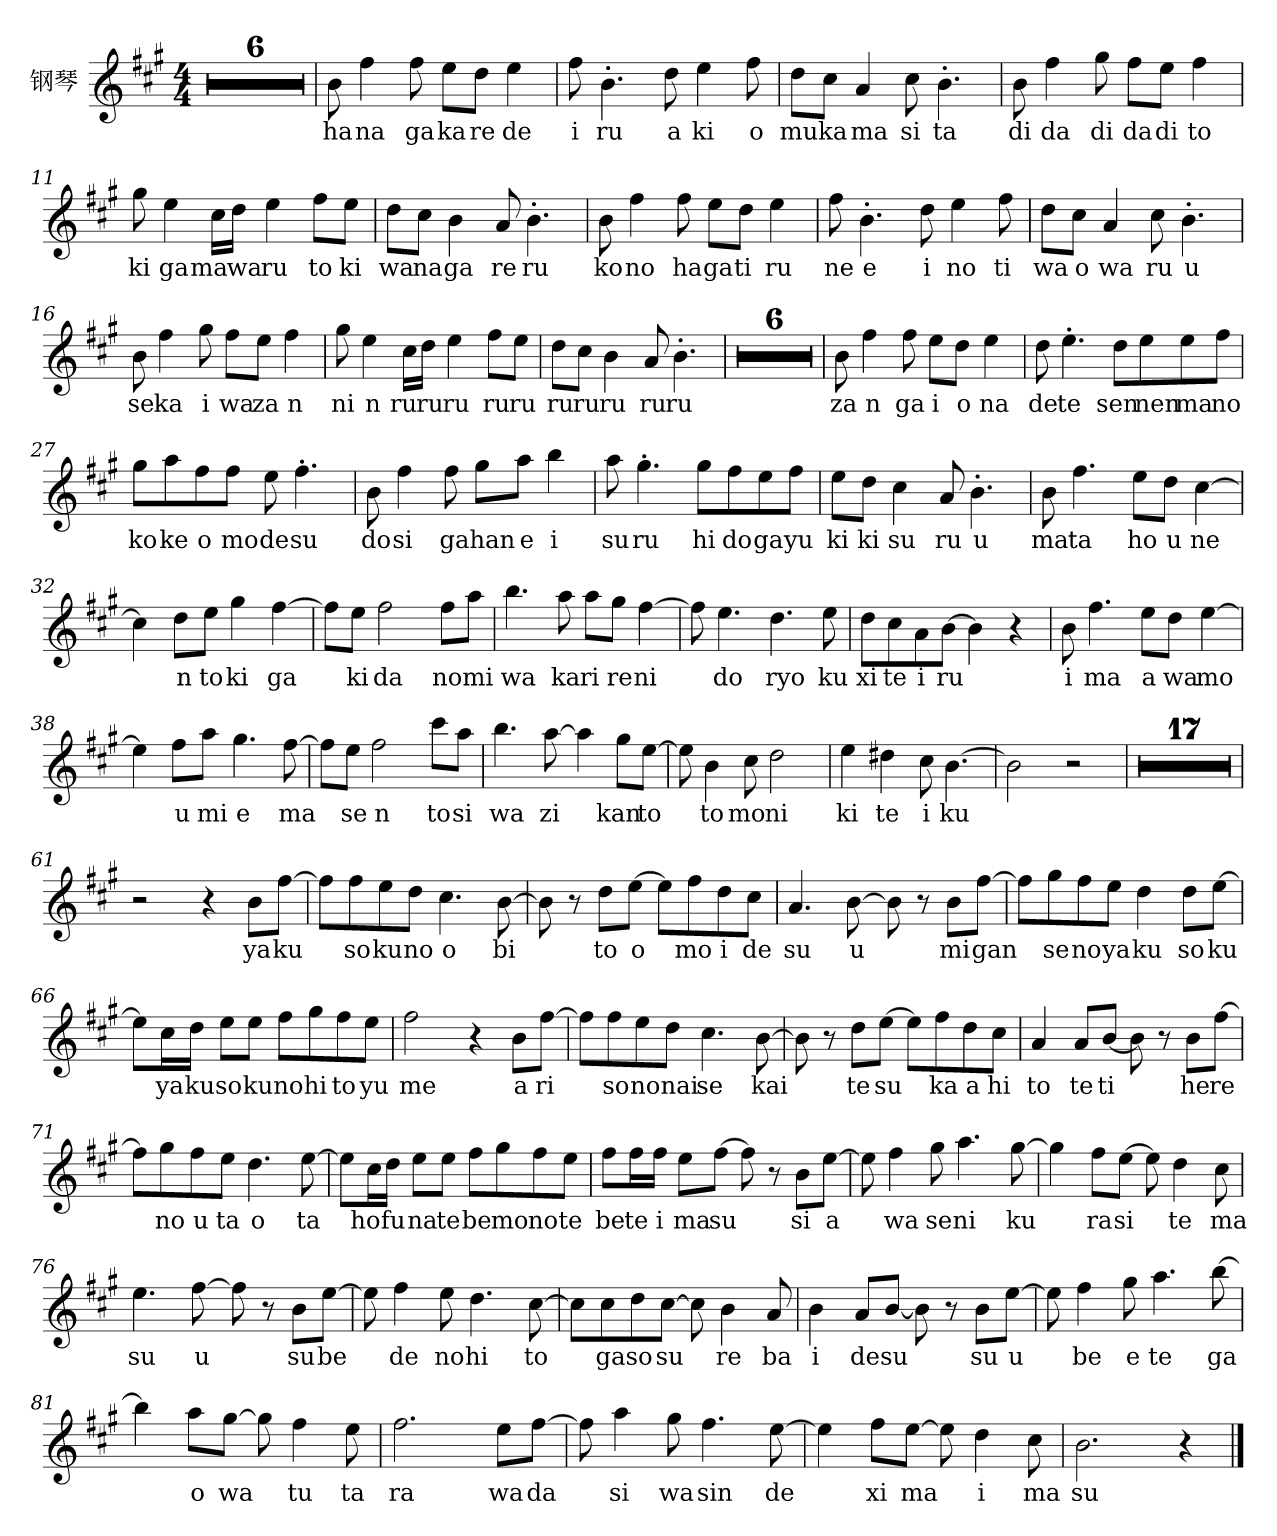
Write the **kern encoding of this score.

**kern	**text
*part1	*part1
*staff1	*staff1
*I"钢琴	*
*clefG2	*
*k[f#c#g#]	*
*M4/4	*
*MM90	*
=1	=1
1r	.
=2	=2
1r	.
=3	=3
1r	.
=4	=4
1r	.
=5	=5
1r	.
=6	=6
1r	.
=7	=7
!	!LO:LY:b
8b\	ha
!	!LO:LY:b
4ff#\	na
!	!LO:LY:b
8ff#\	ga
!	!LO:LY:b
8ee\L	ka
!	!LO:LY:b
8dd\J	re
!	!LO:LY:b
4ee\	de
=8	=8
!	!LO:LY:b
8ff#\	i
!	!LO:LY:b
4.b'\	ru
!	!LO:LY:b
8dd\	a
!	!LO:LY:b
4ee\	ki
!	!LO:LY:b
8ff#\	o
!!LO:LB:g=z
=9	=9
!	!LO:LY:b
8dd\L	mu
!	!LO:LY:b
8cc#\J	ka
!	!LO:LY:b
4a/	ma
!	!LO:LY:b
8cc#\	si
!	!LO:LY:b
4.b'\	ta
=10	=10
!	!LO:LY:b
8b\	di
!	!LO:LY:b
4ff#\	da
!	!LO:LY:b
8gg#\	di
!	!LO:LY:b
8ff#\L	da
!	!LO:LY:b
8ee\J	di
!	!LO:LY:b
4ff#\	to
=11	=11
!	!LO:LY:b
8gg#\	ki
!	!LO:LY:b
4ee\	ga
!	!LO:LY:b
16cc#\LL	ma
!	!LO:LY:b
16dd\JJ	wa
!	!LO:LY:b
4ee\	ru
!	!LO:LY:b
8ff#\L	to
!	!LO:LY:b
8ee\J	ki
=12	=12
!	!LO:LY:b
8dd\L	wa
!	!LO:LY:b
8cc#\J	na
!	!LO:LY:b
4b\	ga
!	!LO:LY:b
8a/	re
!	!LO:LY:b
4.b'\	ru
!!LO:LB:g=z
=13	=13
!	!LO:LY:b
8b\	ko
!	!LO:LY:b
4ff#\	no
!	!LO:LY:b
8ff#\	ha
!	!LO:LY:b
8ee\L	ga
!	!LO:LY:b
8dd\J	ti
!	!LO:LY:b
4ee\	ru
=14	=14
!	!LO:LY:b
8ff#\	ne
!	!LO:LY:b
4.b'\	e
!	!LO:LY:b
8dd\	i
!	!LO:LY:b
4ee\	no
!	!LO:LY:b
8ff#\	ti
=15	=15
!	!LO:LY:b
8dd\L	wa
!	!LO:LY:b
8cc#\J	o
!	!LO:LY:b
4a/	wa
!	!LO:LY:b
8cc#\	ru
!	!LO:LY:b
4.b'\	u
=16	=16
!	!LO:LY:b
8b\	se
!	!LO:LY:b
4ff#\	ka
!	!LO:LY:b
8gg#\	i
!	!LO:LY:b
8ff#\L	wa
!	!LO:LY:b
8ee\J	za
!	!LO:LY:b
4ff#\	n
!!LO:LB:g=z
=17	=17
!	!LO:LY:b
8gg#\	ni
!	!LO:LY:b
4ee\	n
!	!LO:LY:b
16cc#\LL	ru
!	!LO:LY:b
16dd\JJ	ru
!	!LO:LY:b
4ee\	ru
!	!LO:LY:b
8ff#\L	ru
!	!LO:LY:b
8ee\J	ru
=18	=18
!	!LO:LY:b
8dd\L	ru
!	!LO:LY:b
8cc#\J	ru
!	!LO:LY:b
4b\	ru
!	!LO:LY:b
8a/	ru
!	!LO:LY:b
4.b'\	ru
=19	=19
1r	.
=20	=20
1r	.
=21	=21
1r	.
=22	=22
1r	.
=23	=23
1r	.
=24	=24
1r	.
=25	=25
!	!LO:LY:b
8b\	za
!	!LO:LY:b
4ff#\	n
!	!LO:LY:b
8ff#\	ga
!	!LO:LY:b
8ee\L	i
!	!LO:LY:b
8dd\J	o
!	!LO:LY:b
4ee\	na
!!LO:LB:g=z
=26	=26
!	!LO:LY:b
8dd\	de
!	!LO:LY:b
4.ee'\	te
!	!LO:LY:b
8dd\L	sen
!	!LO:LY:b
8ee\	nen
!	!LO:LY:b
8ee\	ma
!	!LO:LY:b
8ff#\J	no
=27	=27
!	!LO:LY:b
8gg#\L	ko
!	!LO:LY:b
8aa\	ke
!	!LO:LY:b
8ff#\	o
!	!LO:LY:b
8ff#\J	mo
!	!LO:LY:b
8ee\	de
!	!LO:LY:b
4.ff#'\	su
=28	=28
!	!LO:LY:b
8b\	do
!	!LO:LY:b
4ff#\	si
!	!LO:LY:b
8ff#\	ga
!	!LO:LY:b
8gg#\L	han
!	!LO:LY:b
8aa\J	e
!	!LO:LY:b
4bb\	i
=29	=29
!	!LO:LY:b
8aa\	su
!	!LO:LY:b
4.gg#'\	ru
!	!LO:LY:b
8gg#\L	hi
!	!LO:LY:b
8ff#\	do
!	!LO:LY:b
8ee\	ga
!	!LO:LY:b
8ff#\J	yu
!!LO:LB:g=z
=30	=30
!	!LO:LY:b
8ee\L	ki
!	!LO:LY:b
8dd\J	ki
!	!LO:LY:b
4cc#\	su
!	!LO:LY:b
8a/	ru
!	!LO:LY:b
4.b'\	u
=31	=31
!	!LO:LY:b
8b\	ma
!	!LO:LY:b
4.ff#\	ta
!	!LO:LY:b
8ee\L	ho
!	!LO:LY:b
8dd\J	u
!	!LO:LY:b
[4cc#\	ne
=32	=32
4cc#\]	.
!	!LO:LY:b
8dd\L	n
!	!LO:LY:b
8ee\J	to
!	!LO:LY:b
4gg#\	ki
!	!LO:LY:b
[4ff#\	ga
=33	=33
8ff#\L]	.
!	!LO:LY:b
8ee\J	ki
!	!LO:LY:b
2ff#\	da
!	!LO:LY:b
8ff#\L	no
!	!LO:LY:b
8aa\J	mi
=34	=34
!	!LO:LY:b
4.bb\	wa
!	!LO:LY:b
8aa\	ka
!	!LO:LY:b
8aa\L	ri
!	!LO:LY:b
8gg#\J	re
!	!LO:LY:b
[4ff#\	ni
!!LO:LB:g=z
=35	=35
8ff#\]	.
!	!LO:LY:b
4.ee\	do
!	!LO:LY:b
4.dd\	ryo
!	!LO:LY:b
8ee\	ku
=36	=36
!	!LO:LY:b
8dd\L	xi
!	!LO:LY:b
8cc#\	te
!	!LO:LY:b
8a\	i
!	!LO:LY:b
[8b\J	ru
4b\]	.
4r	.
=37	=37
!	!LO:LY:b
8b\	i
!	!LO:LY:b
4.ff#\	ma
!	!LO:LY:b
8ee\L	a
!	!LO:LY:b
8dd\J	wa
!	!LO:LY:b
[4ee\	mo
=38	=38
4ee\]	.
!	!LO:LY:b
8ff#\L	u
!	!LO:LY:b
8aa\J	mi
!	!LO:LY:b
4.gg#\	e
!	!LO:LY:b
[8ff#\	ma
=39	=39
8ff#\L]	.
!	!LO:LY:b
8ee\J	se
!	!LO:LY:b
2ff#\	n
!	!LO:LY:b
8ccc#\L	to
!	!LO:LY:b
8aa\J	si
!!LO:LB:g=z
=40	=40
!	!LO:LY:b
4.bb\	wa
!	!LO:LY:b
[8aa\	zi
4aa\]	.
!	!LO:LY:b
8gg#\L	kan
!	!LO:LY:b
[8ee\J	to
=41	=41
8ee\]	.
!	!LO:LY:b
4b\	to
!	!LO:LY:b
8cc#\	mo
!	!LO:LY:b
2dd\	ni
=42	=42
!	!LO:LY:b
4ee\	ki
!	!LO:LY:b
4dd#X\	te
!	!LO:LY:b
8cc#\	i
!	!LO:LY:b
[4.b\	ku
=43	=43
2b\]	.
2r	.
=44	=44
1r	.
=45	=45
1r	.
=46	=46
1r	.
=47	=47
1r	.
=48	=48
1r	.
=49	=49
1r	.
=50	=50
1r	.
!!LO:LB:g=z
=51	=51
1r	.
=52	=52
1r	.
=53	=53
1r	.
=54	=54
1r	.
=55	=55
1r	.
=56	=56
1r	.
=57	=57
1r	.
=58	=58
1r	.
=59	=59
1r	.
=60	=60
1r	.
=61	=61
2r	.
4r	.
!	!LO:LY:b
8b\L	ya
!	!LO:LY:b
[8ff#\J	ku
=62	=62
8ff#\L]	.
!	!LO:LY:b
8ff#\	so
!	!LO:LY:b
8ee\	ku
!	!LO:LY:b
8dd\J	no
!	!LO:LY:b
4.cc#\	o
!	!LO:LY:b
[8b\	bi
!!LO:LB:g=z
=63	=63
8b\]	.
8r	.
!	!LO:LY:b
8dd\L	to
!	!LO:LY:b
[8ee\J	o
8ee\L]	.
!	!LO:LY:b
8ff#\	mo
!	!LO:LY:b
8dd\	i
!	!LO:LY:b
8cc#\J	de
=64	=64
!	!LO:LY:b
4.a/	su
!	!LO:LY:b
[8b\	u
8b\]	.
8r	.
!	!LO:LY:b
8b\L	mi
!	!LO:LY:b
[8ff#\J	gan
=65	=65
8ff#\L]	.
!	!LO:LY:b
8gg#\	se
!	!LO:LY:b
8ff#\	no
!	!LO:LY:b
8ee\J	ya
!	!LO:LY:b
4dd\	ku
!	!LO:LY:b
8dd\L	so
!	!LO:LY:b
[8ee\J	ku
=66	=66
8ee\L]	.
!	!LO:LY:b
16cc#\L	ya
!	!LO:LY:b
16dd\JJ	ku
!	!LO:LY:b
8ee\L	so
!	!LO:LY:b
8ee\J	ku
!	!LO:LY:b
8ff#\L	no
!	!LO:LY:b
8gg#\	hi
!	!LO:LY:b
8ff#\	to
!	!LO:LY:b
8ee\J	yu
!!LO:LB:g=z
=67	=67
!	!LO:LY:b
2ff#\	me
4r	.
!	!LO:LY:b
8b\L	a
!	!LO:LY:b
[8ff#\J	ri
=68	=68
8ff#\L]	.
!	!LO:LY:b
8ff#\	so
!	!LO:LY:b
8ee\	no
!	!LO:LY:b
8dd\J	nai
!	!LO:LY:b
4.cc#\	se
!	!LO:LY:b
[8b\	kai
=69	=69
8b\]	.
8r	.
!	!LO:LY:b
8dd\L	te
!	!LO:LY:b
[8ee\J	su
8ee\L]	.
!	!LO:LY:b
8ff#\	ka
!	!LO:LY:b
8dd\	a
!	!LO:LY:b
8cc#\J	hi
=70	=70
!	!LO:LY:b
4a/	to
!	!LO:LY:b
8a/L	te
!	!LO:LY:b
[8b/J	ti
8b\]	.
8r	.
!	!LO:LY:b
8b\L	he
!	!LO:LY:b
[8ff#\J	re
=71	=71
8ff#\L]	.
!	!LO:LY:b
8gg#\	no
!	!LO:LY:b
8ff#\	u
!	!LO:LY:b
8ee\J	ta
!	!LO:LY:b
4.dd\	o
!	!LO:LY:b
[8ee\	ta
!!LO:PB:g=z
=72	=72
8ee\L]	.
!	!LO:LY:b
16cc#\L	ho
!	!LO:LY:b
16dd\JJ	fu
!	!LO:LY:b
8ee\L	na
!	!LO:LY:b
8ee\J	te
!	!LO:LY:b
8ff#\L	be
!	!LO:LY:b
8gg#\	mo
!	!LO:LY:b
8ff#\	no
!	!LO:LY:b
8ee\J	te
=73	=73
!	!LO:LY:b
8ff#\L	be
!	!LO:LY:b
16ff#\L	te
!	!LO:LY:b
16ff#\JJ	i
!	!LO:LY:b
8ee\L	ma
!	!LO:LY:b
[8ff#\J	su
8ff#\]	.
8r	.
!	!LO:LY:b
8b\L	si
!	!LO:LY:b
[8ee\J	a
=74	=74
8ee\]	.
!	!LO:LY:b
4ff#\	wa
!	!LO:LY:b
8gg#\	se
!	!LO:LY:b
4.aa\	ni
!	!LO:LY:b
[8gg#\	ku
=75	=75
4gg#\]	.
!	!LO:LY:b
8ff#\L	ra
!	!LO:LY:b
[8ee\J	si
8ee\]	.
!	!LO:LY:b
4dd\	te
!	!LO:LY:b
8cc#\	ma
!!LO:LB:g=z
=76	=76
!	!LO:LY:b
4.ee\	su
!	!LO:LY:b
[8ff#\	u
8ff#\]	.
8r	.
!	!LO:LY:b
8b\L	su
!	!LO:LY:b
[8ee\J	be
=77	=77
8ee\]	.
!	!LO:LY:b
4ff#\	de
!	!LO:LY:b
8ee\	no
!	!LO:LY:b
4.dd\	hi
!	!LO:LY:b
[8cc#\	to
=78	=78
8cc#\L]	.
!	!LO:LY:b
8cc#\	ga
!	!LO:LY:b
8dd\	so
!	!LO:LY:b
[8cc#\J	su
8cc#\]	.
!	!LO:LY:b
4b\	re
!	!LO:LY:b
8a/	ba
=79	=79
!	!LO:LY:b
4b\	i
!	!LO:LY:b
8a/L	de
!	!LO:LY:b
[8b/J	su
8b\]	.
8r	.
!	!LO:LY:b
8b\L	su
!	!LO:LY:b
[8ee\J	u
=80	=80
8ee\]	.
!	!LO:LY:b
4ff#\	be
!	!LO:LY:b
8gg#\	e
!	!LO:LY:b
4.aa\	te
!	!LO:LY:b
[8bb\	ga
!!LO:LB:g=z
=81	=81
4bb\]	.
!	!LO:LY:b
8aa\L	o
!	!LO:LY:b
[8gg#\J	wa
8gg#\]	.
!	!LO:LY:b
4ff#\	tu
!	!LO:LY:b
8ee\	ta
=82	=82
!	!LO:LY:b
2.ff#\	ra
!	!LO:LY:b
8ee\L	wa
!	!LO:LY:b
[8ff#\J	da
=83	=83
8ff#\]	.
!	!LO:LY:b
4aa\	si
!	!LO:LY:b
8gg#\	wa
!	!LO:LY:b
4.ff#\	sin
!	!LO:LY:b
[8ee\	de
=84	=84
4ee\]	.
!	!LO:LY:b
8ff#\L	xi
!	!LO:LY:b
[8ee\J	ma
8ee\]	.
!	!LO:LY:b
4dd\	i
!	!LO:LY:b
8cc#\	ma
=85	=85
!	!LO:LY:b
2.b\	su
4r	.
==	==
*-	*-
